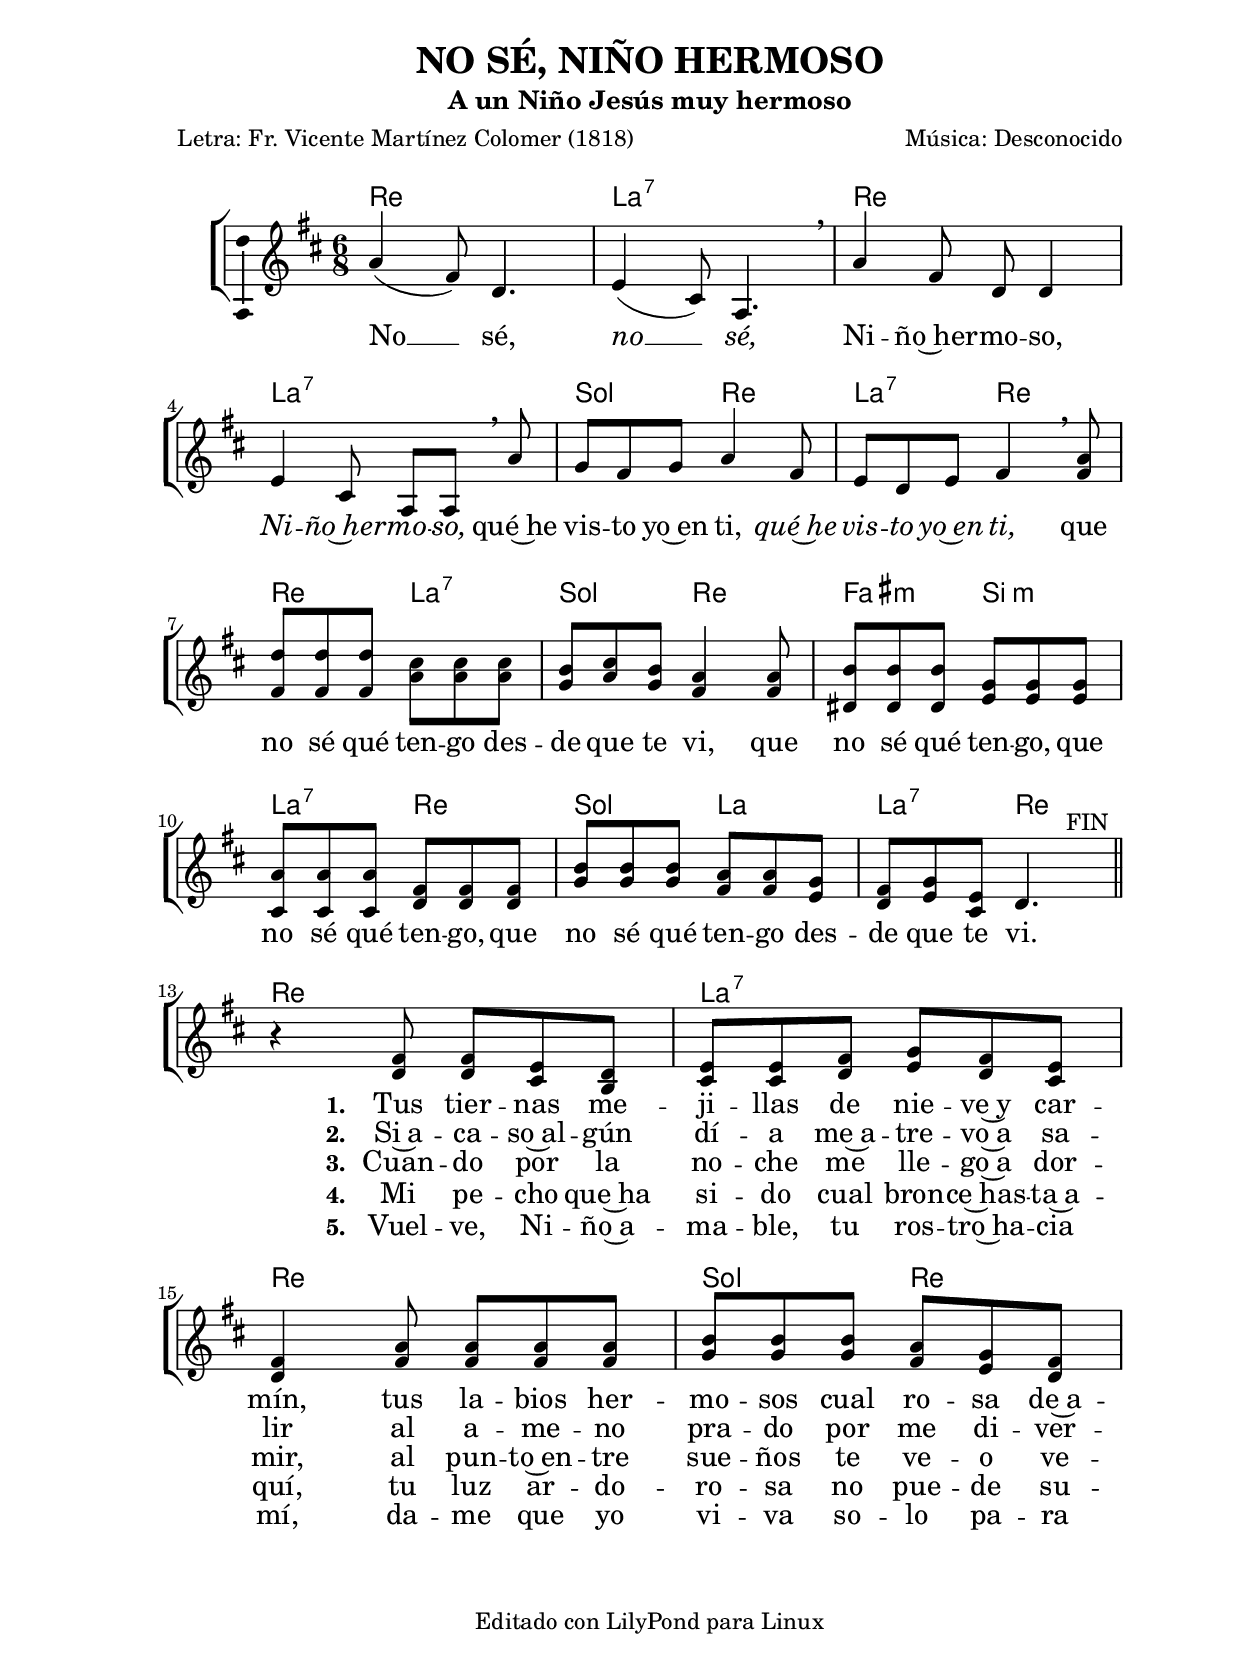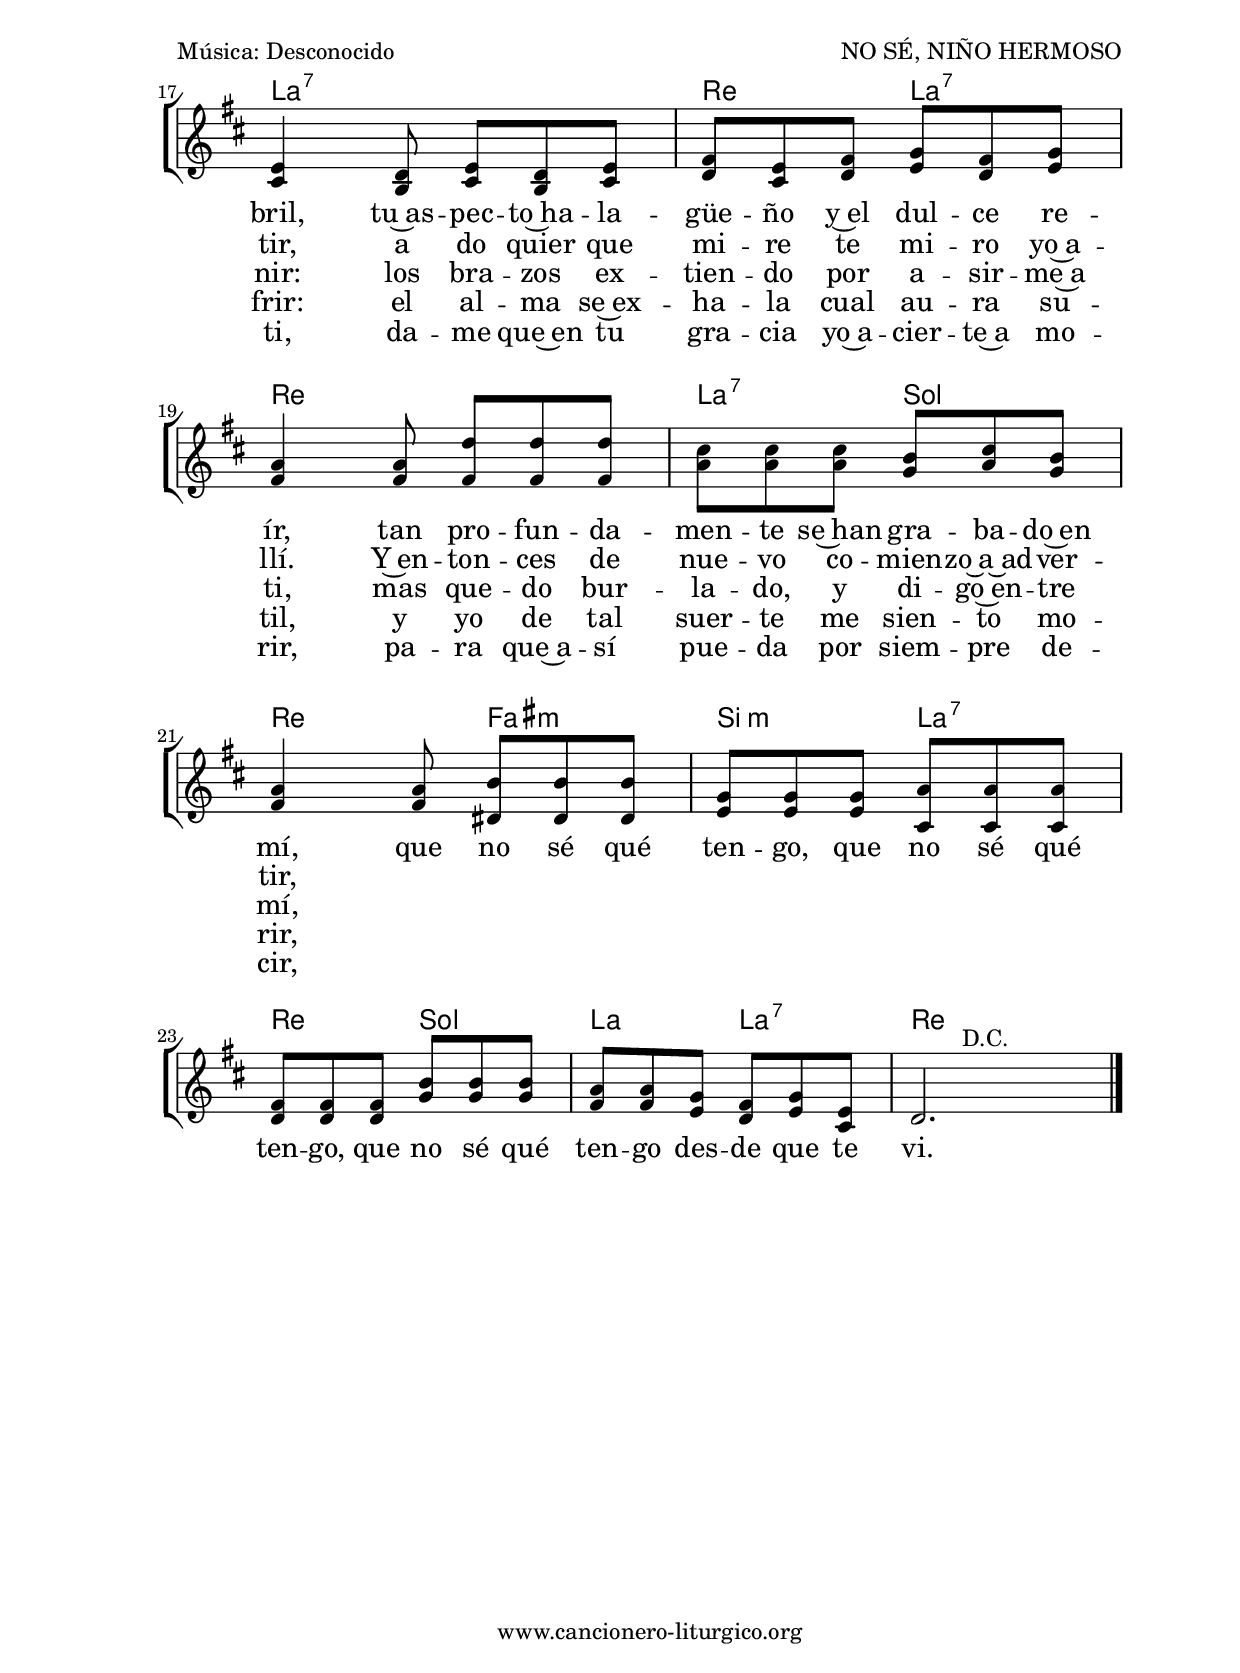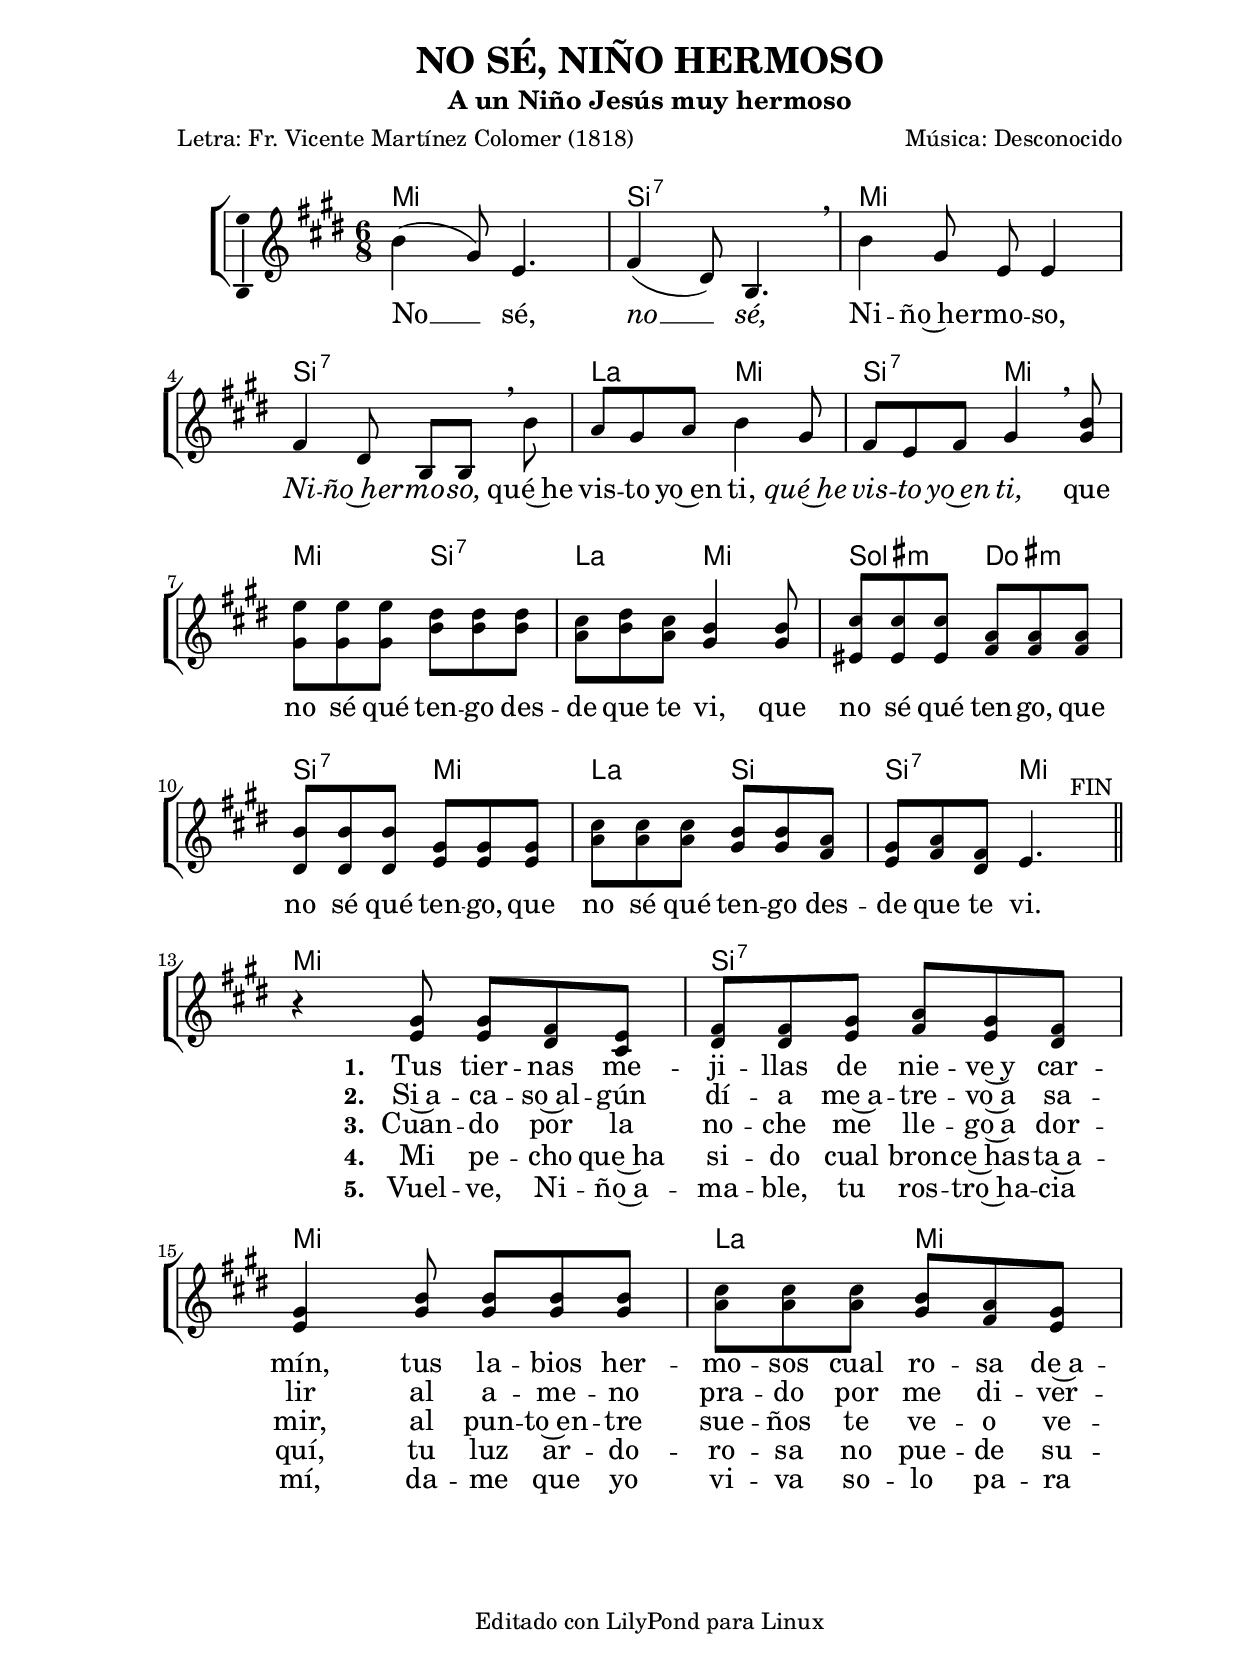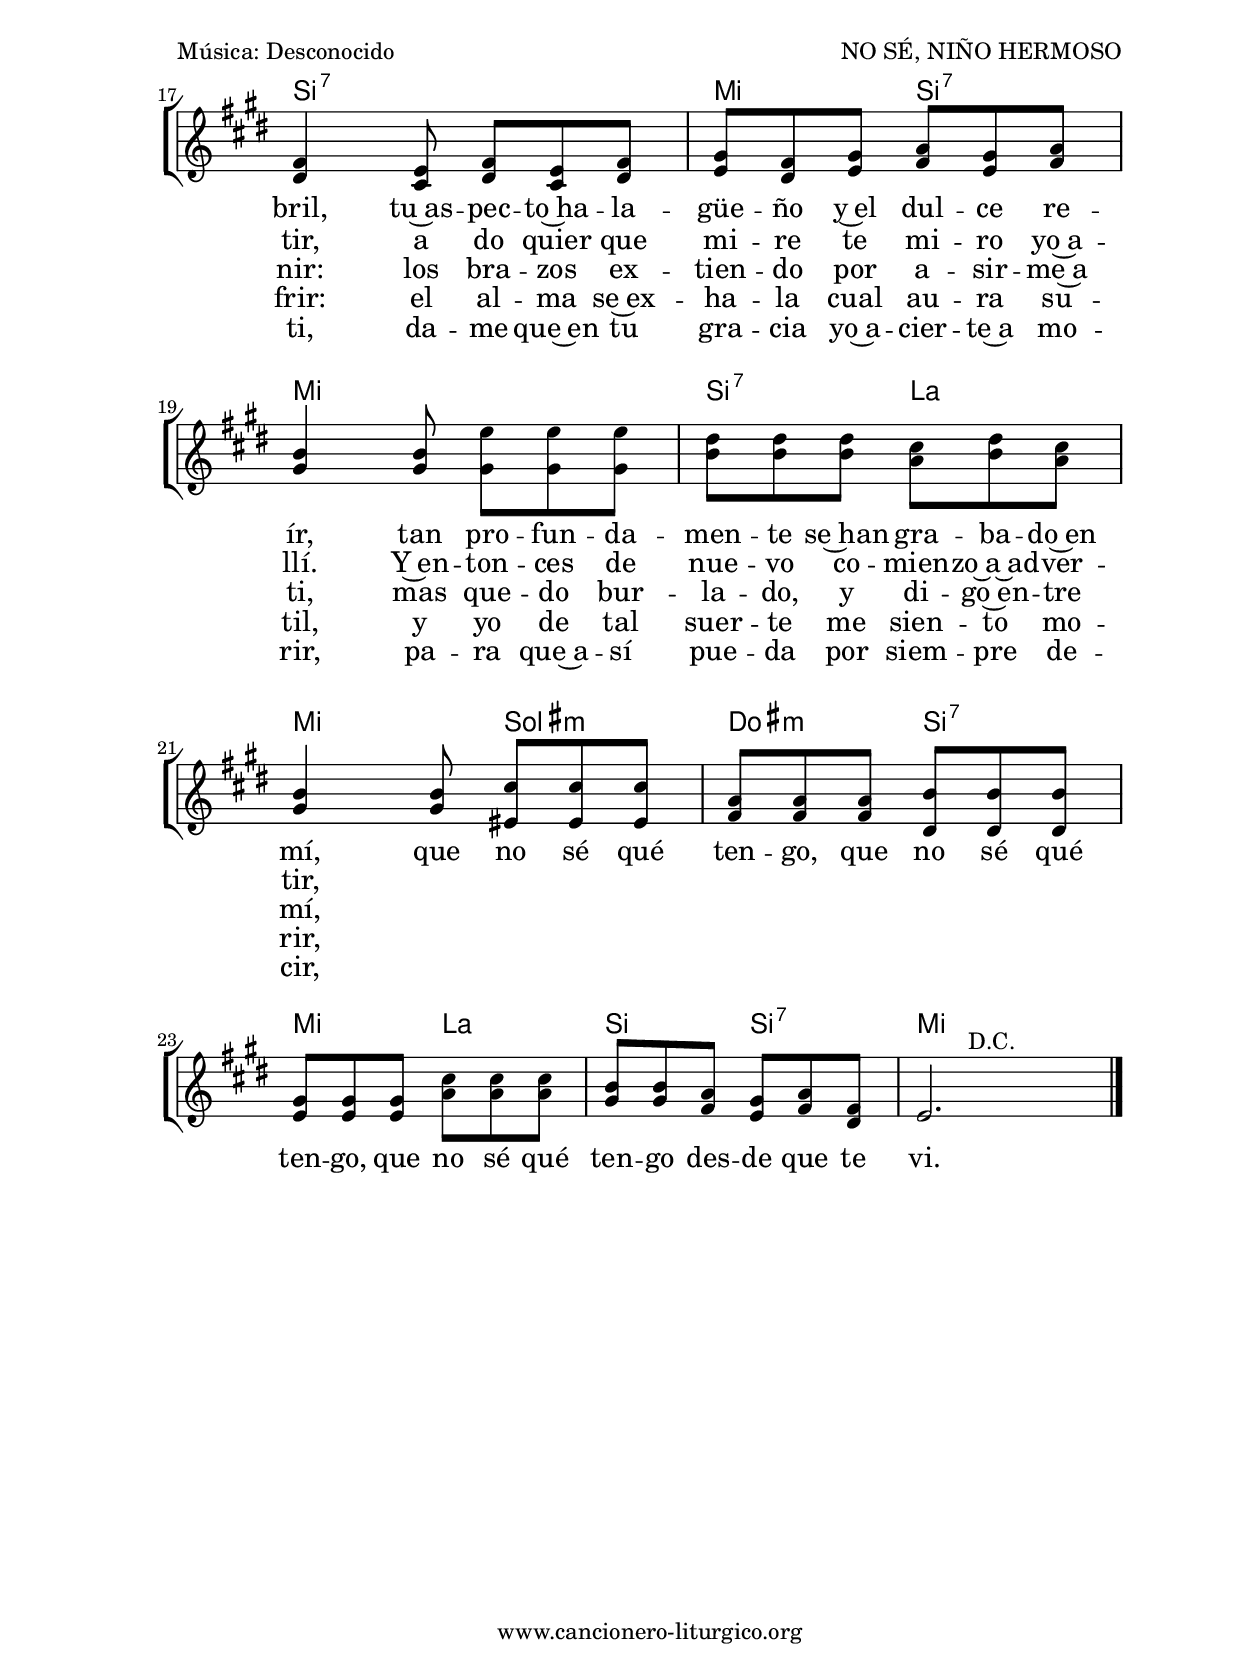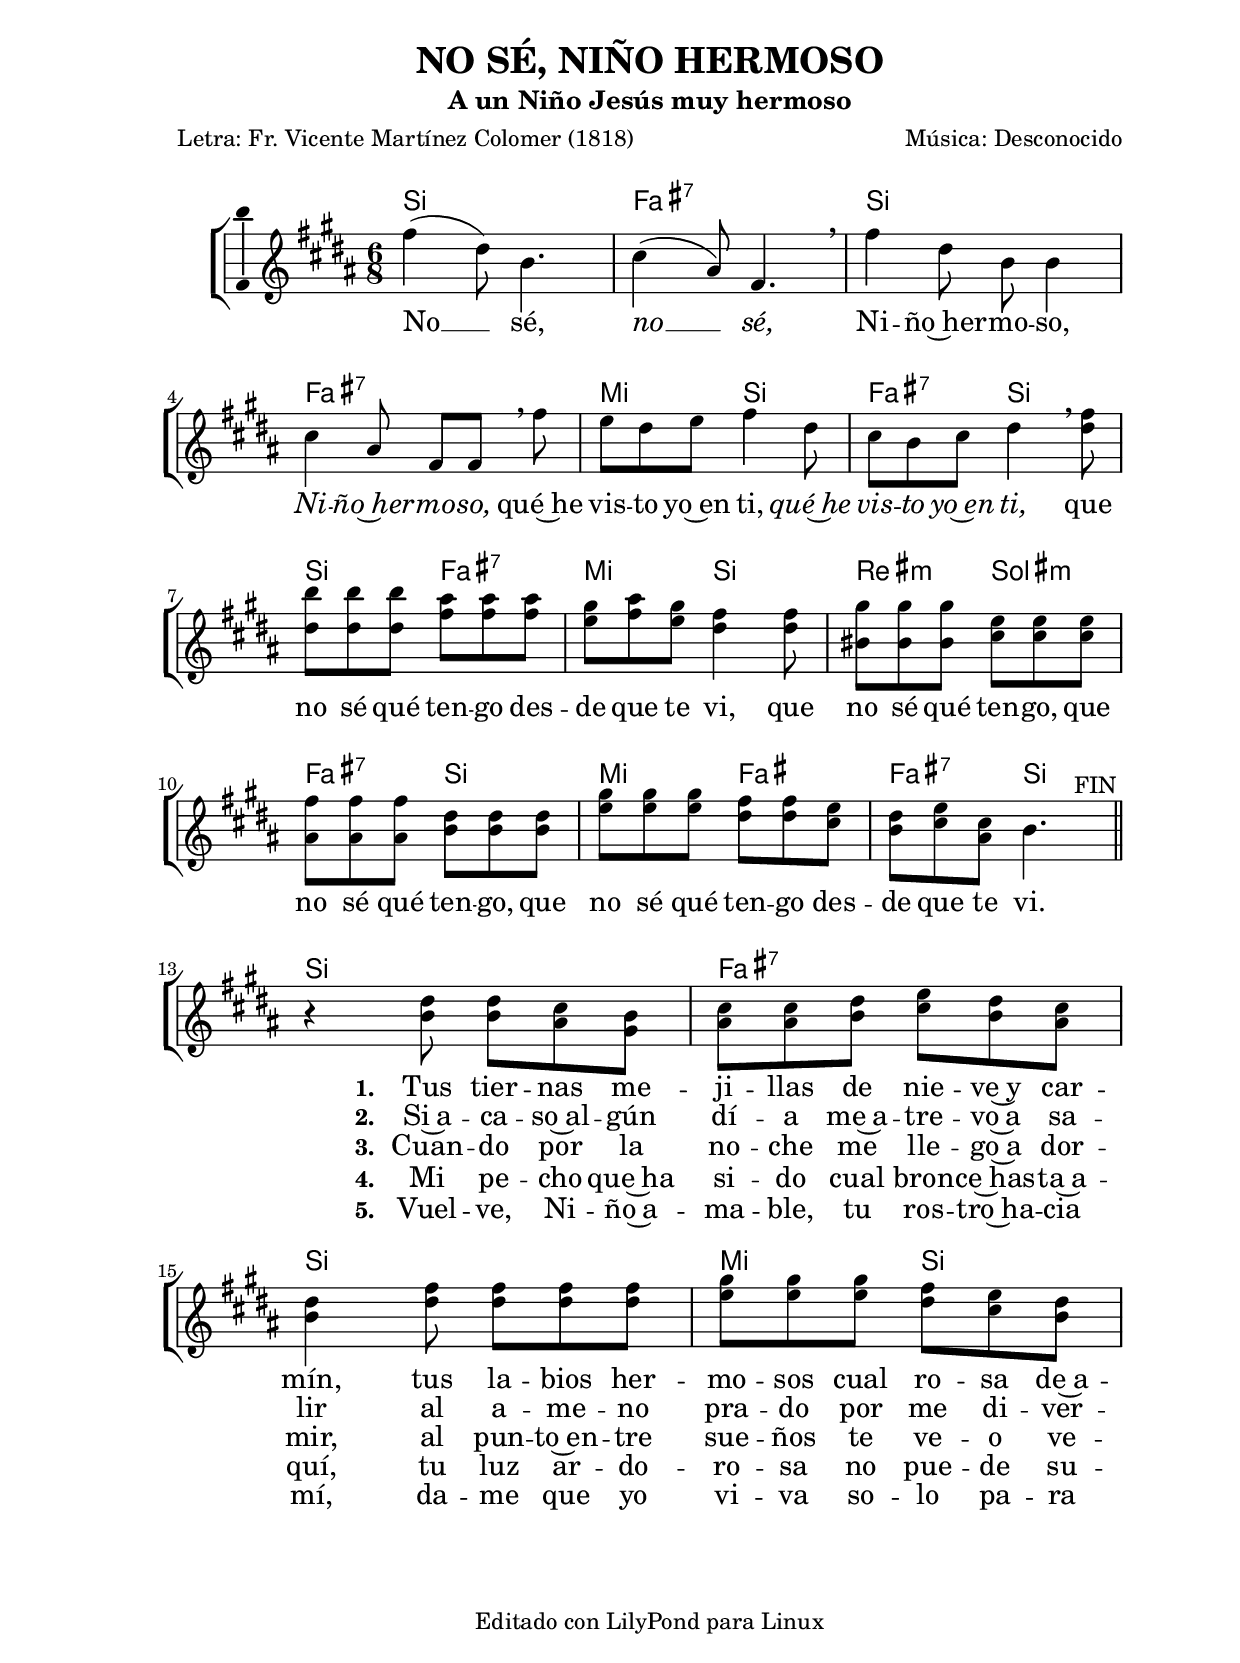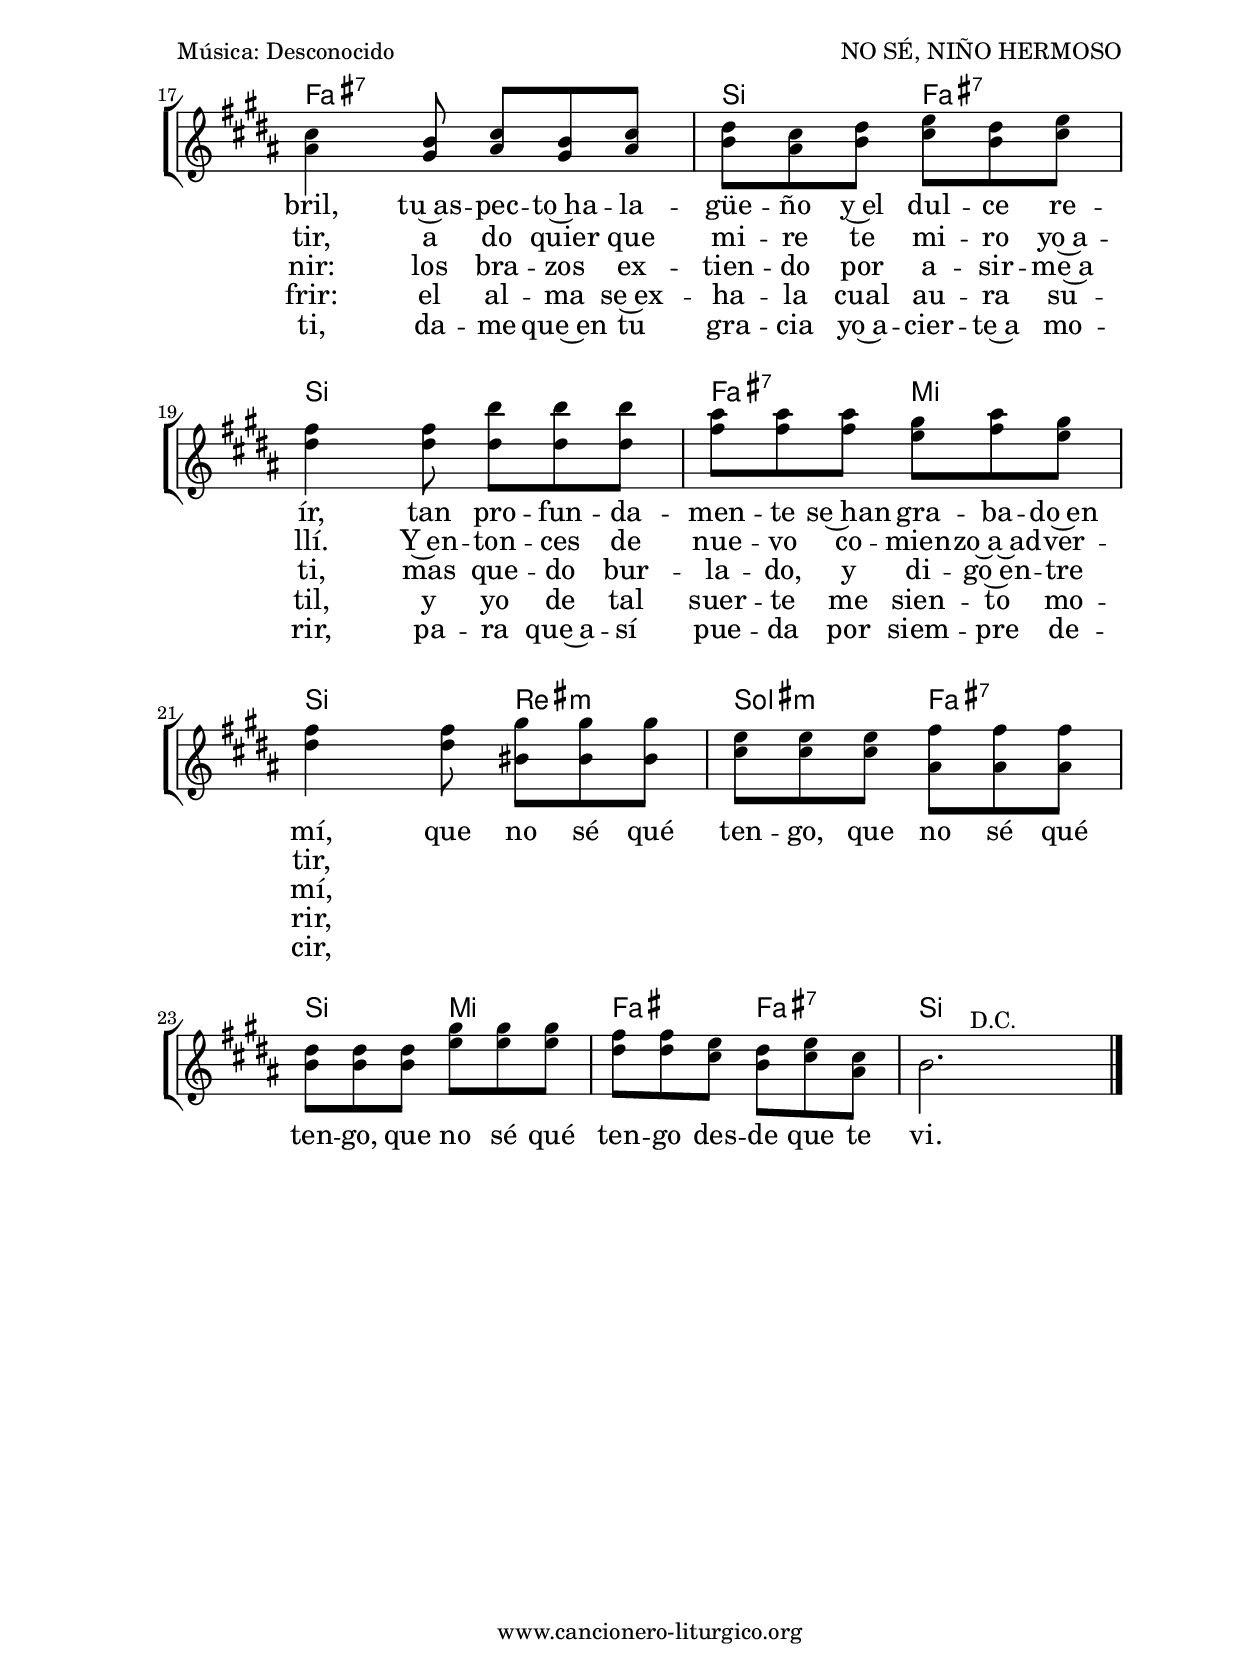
%
%para convertir .midi en .wav:
%timidity filename.midi -Ow -o finename.wav
%
%
%Para convertir de .wav a .mp3:
%lame -h -m j filename.wav
%
%
%para escuchar el midi:
%timidity nombrefichero.midi
%

italicas=\override LyricText #'font-shape = #'italic
normal=\override LyricText #'font-shape = #'normal

%versión de lilypond para la que se ha escrito esta partitura:
\version "2.16.0"

	%Tamaño papel
	#(set-default-paper-size "a4")
	%Tamaño partitura
	#(set-global-staff-size 20)
	%No responde al pulsar sobre una nota
	#(ly:set-option 'point-and-click #f)

%parámetros del encabezamiento:
\header {
	title = "NO SÉ, NIÑO HERMOSO"
	subtitle = "A un Niño Jesús muy hermoso"
	composer = "Música: Desconocido"
	poet = "Letra: Fr. Vicente Martínez Colomer (1818)"
%	meter = "Tono original: Re M"
	arranger = ""
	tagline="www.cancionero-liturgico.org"
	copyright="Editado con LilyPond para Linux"
	}

%parámetros asociados al papel:
\paper  {
	oddHeaderMarkup = \markup {\fill-line { \on-the-fly #not-first-page \fromproperty #'header:title \on-the-fly #not-first-page \fromproperty #'header:composer }}
	evenHeaderMarkup = \markup {\fill-line { \fromproperty #'header:composer \fromproperty #'header:title }}
	#(set-paper-size "a4")
	print-page-number = ##f
	first-page-number = 1
	print-first-page-number = ##f
%	head-separation = 3.0 \cm
	top-margin = 2.0 \cm
	bottom-margin = 0.5\cm
%%%	bottom-margin = -1.0\cm
	left-margin = 3.0 \cm
	line-width = 16.0 \cm 
	indent = 8\mm
	interscoreline = 2.\mm
	between-system-space = 15\mm
%	para que las partituras no llenen la hoja:
	ragged-bottom = ##t
%	idem para la última hoja:
	ragged-last-bottom = ##f
%	para que las partituras llenen el ancho del papel:
	ragged-last = ##f
	after-title-space = 2.5 \cm
page-count=2
system-count=10

	%Flexible Vertical Spacing
%	markup-markup-spacing =
%	#'((basic-distance . 15) (minimum-distance . 15) (padding . 3))
	markup-system-spacing =
	#'((basic-distance . 15) (minimum-distance . 15) (padding . 3))
	system-system-spacing =
	#'((basic-distance . 15) (minimum-distance . 15) (padding . 3))
	score-system-spacing =
	#'((basic-distance . 15) (minimum-distance . 15) (padding . 5))
%	top-system-spacing = % header
%	#'((basic-distance . 8) (minimum-distance . 0) (padding . 0))
%	top-markup-spacing =
%	#'((basic-distance . 20) (minimum-distance . 20) (padding . 0))
	last-bottom-spacing = % footer
	#'((basic-distance . 5) (minimum-distance . 5) (padding . 0))
%	score-markup-spacing =
%	#'((basic-distance . 16) (minimum-distance . 13) (padding . 0))

	}


%parámetros que afectan a toda la partitura:
global =  {
	%clave de sol (G):
	\clef G
	%armadura:
%	\transpose d ees
	\key d \major
	\tempo 4.=66
	\set Score.tempoHideNote = ##t
	}


acordes = {
	\italianChords
	\chordmode {
%	\transpose d ees
{

d4. d a:7 a:7 d d a:7 a:7 g d a:7 d d a:7 g d fis:m b:m a:7 d g a a:7 d
d4. d a:7 a:7 d d g d a:7 a:7 d a:7 d d a:7 g d fis:m b:m a:7 d g a a:7 d d


	}
	}
}



melodia = 
%	\transpose d ees
{
\time 6/8

\relative c''{

a4 (fis8)
d4.
e4 (cis8)
a4. \breathe
a'4 fis8
d8 d4
e4 cis8
a8 a \breathe a'8
g8 fis g
a4 fis8
e8 d e
fis4 \breathe <a fis>8
<d fis,>8 <d fis,> <d fis,>
<cis a>8 <cis a> <cis a>
<b g>8 <cis a> <b g>
<a fis>4 <a fis>8
<b dis,>8 <b dis,> <b dis,>
<g e>8 <g e> <g e>
<a cis,>8 <a cis,> <a cis,>
<fis d>8 <fis d> <fis d>
<b g>8 <b g> <b g>
<a fis>8 <a fis> <g e>
<fis d>8 <g e> <e cis>
d4.^"        FIN"

\bar "||"
\break

r4 <fis d>8
<fis d>8 <e cis> <d b>
<e cis>8 <e cis> <fis d>
<g e>8 <fis d> <e cis>
<fis d>4 <a fis>8
<a fis>8 <a fis> <a fis>
<b g>8 <b g> <b g>
<a fis>8 <g e> <fis d>

\pageBreak

<e cis>4 <d b>8
<e cis>8 <d b> <e cis>
<fis d>8 <e cis> <fis d>
<g e>8 <fis d> <g e>

\break

<a fis>4 <a fis>8
<d fis,>8 <d fis,> <d fis,>
<cis a>8 <cis a> <cis a>
<b g>8 <cis a> <b g>
<a fis>4

<a fis>8
<b dis,>8 <b dis,> <b dis,>
<g e>8 <g e> <g e>
<a cis,>8 <a cis,> <a cis,>
<fis d>8 <fis d> <fis d>
<b g>8 <b g> <b g>
<a fis>8 <a fis> <g e>
<fis d>8 <g e> <e cis>
d2.^"        D.C."

\bar "|."

}
}


texto = \lyricmode {

No __ sé,
\italicas
no __ sé,
\normal
Ni -- ño~her -- mo -- so,
\italicas
Ni -- ño~her -- mo -- so,
\normal
qué~he vis -- to yo~en ti,
\italicas
qué~he vis -- to yo~en ti,

\normal
que no sé qué ten -- go des -- de que te vi,
que no sé qué ten -- go,
que no sé qué ten -- go,
que no sé qué ten -- go des -- de que te vi.

\set stanza =#"1. " 
Tus tier -- nas me -- ji -- llas de nie -- ve~y car -- mín,
tus la -- bios her -- mo -- sos cual ro -- sa de~a -- bril,
tu~as -- pec -- to~ha -- la -- güe -- ño y~el dul -- ce re -- ír,
tan pro -- fun -- da -- men -- te se~han gra -- ba -- do~en mí,
que no sé qué ten -- go,
que no sé qué ten -- go,
que no sé qué ten -- go des -- de que te vi.

}

textodos = \lyricmode {

\skip4 \skip4 \skip4 \skip4 \skip4 \skip4 \skip4 \skip4
\skip4 \skip4 \skip4 \skip4 \skip4 \skip4 \skip4 \skip4
\skip4 \skip4 \skip4 \skip4 \skip4 \skip4 \skip4 \skip4
\skip4 \skip4 \skip4 \skip4 \skip4 \skip4 \skip4 \skip4
\skip4 \skip4 \skip4 \skip4 \skip4 \skip4 \skip4 \skip4
\skip4 \skip4 \skip4 \skip4 \skip4 \skip4 \skip4 \skip4
\skip4 \skip4 \skip4 \skip4 \skip4 \skip4 \skip4 \skip4

\set stanza =#"2. " 
Si~a -- ca -- so~al -- gún dí -- a me~a -- tre -- vo~a sa -- lir
al a -- me -- no pra -- do  por me di -- ver -- tir,
a do quier que mi -- re te mi -- ro yo~a -- llí.
Y~en -- ton -- ces de nue -- vo co -- mien -- zo~a~ad -- ver -- tir,

}

textotres = \lyricmode {

\skip4 \skip4 \skip4 \skip4 \skip4 \skip4 \skip4 \skip4
\skip4 \skip4 \skip4 \skip4 \skip4 \skip4 \skip4 \skip4
\skip4 \skip4 \skip4 \skip4 \skip4 \skip4 \skip4 \skip4
\skip4 \skip4 \skip4 \skip4 \skip4 \skip4 \skip4 \skip4
\skip4 \skip4 \skip4 \skip4 \skip4 \skip4 \skip4 \skip4
\skip4 \skip4 \skip4 \skip4 \skip4 \skip4 \skip4 \skip4
\skip4 \skip4 \skip4 \skip4 \skip4 \skip4 \skip4 \skip4

\set stanza =#"3. " 
Cuan -- do por la no -- che me lle -- go~a dor -- mir,
al pun -- to~en -- tre sue -- ños te ve -- o ve -- nir:
los bra -- zos ex -- tien -- do por a -- sir -- me~a ti,
mas que -- do bur -- la -- do, y di -- go~en -- tre mí,

}

textocuatro = \lyricmode {

\skip4 \skip4 \skip4 \skip4 \skip4 \skip4 \skip4 \skip4
\skip4 \skip4 \skip4 \skip4 \skip4 \skip4 \skip4 \skip4
\skip4 \skip4 \skip4 \skip4 \skip4 \skip4 \skip4 \skip4
\skip4 \skip4 \skip4 \skip4 \skip4 \skip4 \skip4 \skip4
\skip4 \skip4 \skip4 \skip4 \skip4 \skip4 \skip4 \skip4
\skip4 \skip4 \skip4 \skip4 \skip4 \skip4 \skip4 \skip4
\skip4 \skip4 \skip4 \skip4 \skip4 \skip4 \skip4 \skip4

\set stanza =#"4. " 
Mi pe -- cho que~ha si -- do cual bron -- ce~has -- ta~a -- quí,
tu luz ar -- do -- ro -- sa no pue -- de su -- frir:
el al -- ma se~ex -- ha -- la cual au -- ra su -- til,
y yo de tal suer -- te me sien -- to mo -- rir,

}

textocinco = \lyricmode {

\skip4 \skip4 \skip4 \skip4 \skip4 \skip4 \skip4 \skip4
\skip4 \skip4 \skip4 \skip4 \skip4 \skip4 \skip4 \skip4
\skip4 \skip4 \skip4 \skip4 \skip4 \skip4 \skip4 \skip4
\skip4 \skip4 \skip4 \skip4 \skip4 \skip4 \skip4 \skip4
\skip4 \skip4 \skip4 \skip4 \skip4 \skip4 \skip4 \skip4
\skip4 \skip4 \skip4 \skip4 \skip4 \skip4 \skip4 \skip4
\skip4 \skip4 \skip4 \skip4 \skip4 \skip4 \skip4 \skip4

\set stanza =#"5. " 
Vuel -- ve, Ni -- ño~a -- ma -- ble, tu ros -- tro~ha -- cia mí,
da -- me que yo vi -- va so -- lo pa -- ra ti,
da -- me que~en tu gra -- cia yo~a -- cier -- te~a mo -- rir,
pa -- ra que~a -- sí pue -- da por siem -- pre de -- cir,

}

acordesStaff = \context ChordNames = acordesStaff <<
	\set chordChanges = ##t
	\acordes
	>>


vozStaff = \context Voice = vozStaff
\with {\consists "Ambitus_engraver"}
<<
%	\set Staff.instrumentName = ""
%	\set Staff.shortInstrumentName = ""
%	\set Staff.midiInstrument = #"clarinet"
%	\set Staff.midiInstrument = #"cello"
	\set Staff.midiInstrument = #"flute"
%	\set Staff.midiInstrument = #"electric guitar (jazz)"
%	\set Staff.midiInstrument = #"english horn"
%	\set Staff.midiInstrument = #"violin"
%	\set Staff.midiInstrument = #"glockenspiel"
	\set Staff.midiMinimumVolume = #0.7
	\set Staff.midiMaximumVolume = #0.9
	\global
	\melodia
	>>


textoStaff = \context Lyrics = textoStaff <<
	\lyricsto vozStaff \texto
	>>

textodosStaff = \context Lyrics = textodosStaff <<
	\lyricsto vozStaff \textodos
	>>

textotresStaff = \context Lyrics = textotresStaff <<
	\lyricsto vozStaff \textotres
	>>

textocuatroStaff = \context Lyrics = textocuatroStaff <<
	\lyricsto vozStaff \textocuatro
	>>

textocincoStaff = \context Lyrics = textocincoStaff <<
	\lyricsto vozStaff \textocinco
	>>


\book {
	\score {
		\context ChoirStaff {
			\override StaffGroup.SystemStartBracket #'collapse-height = #1
			\override Score.SystemStartBar #'collapse-height = #1
			<<
			\acordesStaff
			\vozStaff
			\textoStaff
			\textodosStaff
			\textotresStaff
			\textocuatroStaff
			\textocincoStaff
			>>
			}
		\layout {
	    		\context {
				\Lyrics
				\override LyricText #'font-size = #2
				}
	   		 \context {
				\Score
				\override StaffSymbol #'staff-space = #(magstep +3)
				}
			}
		}
	\score {
		\unfoldRepeats
		\context ChoirStaff {
			<<
			\acordesStaff
			\vozStaff
			>>
			}
		\midi {
	  		\context {
	  			\Score
				tempoWholesPerMinute = #(ly:make-moment 70 4)
				}
			}
		}
	}



#(define output-suffix "C")
\book {
	\score {
		\context ChoirStaff {
			\override StaffGroup.SystemStartBracket #'collapse-height = #1
			\override Score.SystemStartBar #'collapse-height = #1
\transpose c d
			<<
			\acordesStaff
			\vozStaff
			\textoStaff
			\textodosStaff
			\textotresStaff
			\textocuatroStaff
			\textocincoStaff
			>>
			}
		\layout {
	    		\context {
				\Lyrics
				\override LyricText #'font-size = #2
				}
	   		 \context {
				\Score
				\override StaffSymbol #'staff-space = #(magstep +3)
				}
			}
		}
	}

#(define output-suffix "S")
\book {
	\score {
		\context ChoirStaff {
			\override StaffGroup.SystemStartBracket #'collapse-height = #1
			\override Score.SystemStartBar #'collapse-height = #1
\transpose c a
			<<
			\acordesStaff
			\vozStaff
			\textoStaff
			\textodosStaff
			\textotresStaff
			\textocuatroStaff
			\textocincoStaff
			>>
			}
		\layout {
	    		\context {
				\Lyrics
				\override LyricText #'font-size = #2
				}
	   		 \context {
				\Score
				\override StaffSymbol #'staff-space = #(magstep +3)
				}
			}
		}
	}


